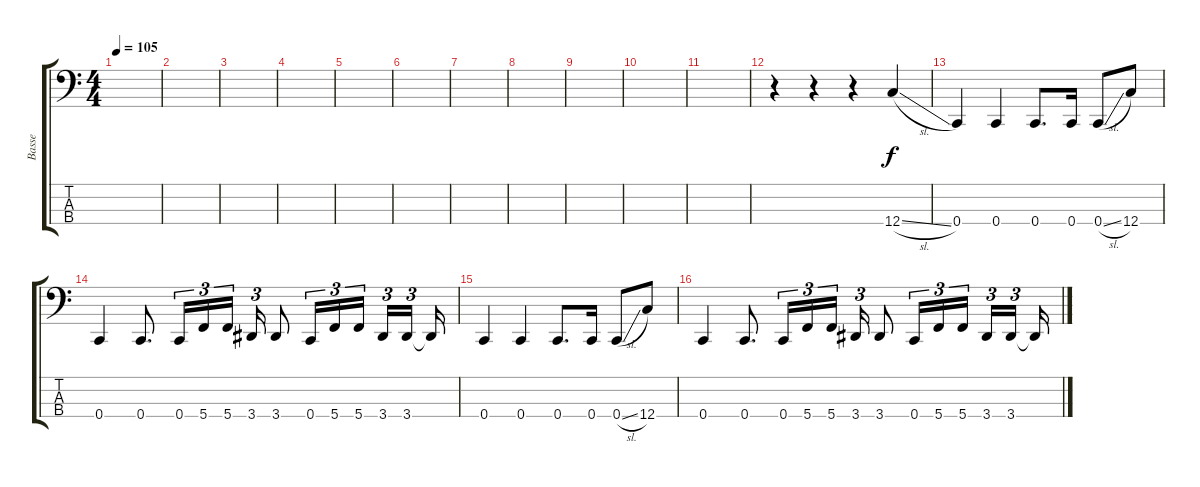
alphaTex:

\track ("Basse" "Basse") {instrument electricbasspick}
\staff {score tabs}
\tuning (Eb2 Bb1 F1 C1) {hide}
\ts (4 4)
\tempo 105
\clef f4
\ks c
|
|
|
|
|
|
|
|
|
|
|
r.4 r.4 r.4 12.4{sl}.4 |
0.4.4 0.4.4 0.4.8{d} 0.4.16 0.4{sl}.8 12.4.8 |
0.4.4 0.4.8{d} 0.4.16{tu (3 2)} 5.4.16{tu (3 2)} 5.4.16{tu (3 2) beam splitsecondary} 3.4.16{tu (3 2)} 3.4.8 0.4.16{tu (3 2)} 5.4.16{tu (3 2)} 5.4.16{tu (3 2) beam splitsecondary} 3.4.16{tu (3 2)} 3.4.16{tu (3 2) beam splitsecondary} 3.4{t}.16 |
0.4.4 0.4.4 0.4.8{d} 0.4.16 0.4{sl}.8 12.4.8 |
0.4.4 0.4.8{d} 0.4.16{tu (3 2)} 5.4.16{tu (3 2)} 5.4.16{tu (3 2) beam splitsecondary} 3.4.16{tu (3 2)} 3.4.8 0.4.16{tu (3 2)} 5.4.16{tu (3 2)} 5.4.16{tu (3 2) beam splitsecondary} 3.4.16{tu (3 2)} 3.4.16{tu (3 2) beam splitsecondary} 3.4{t}.16
